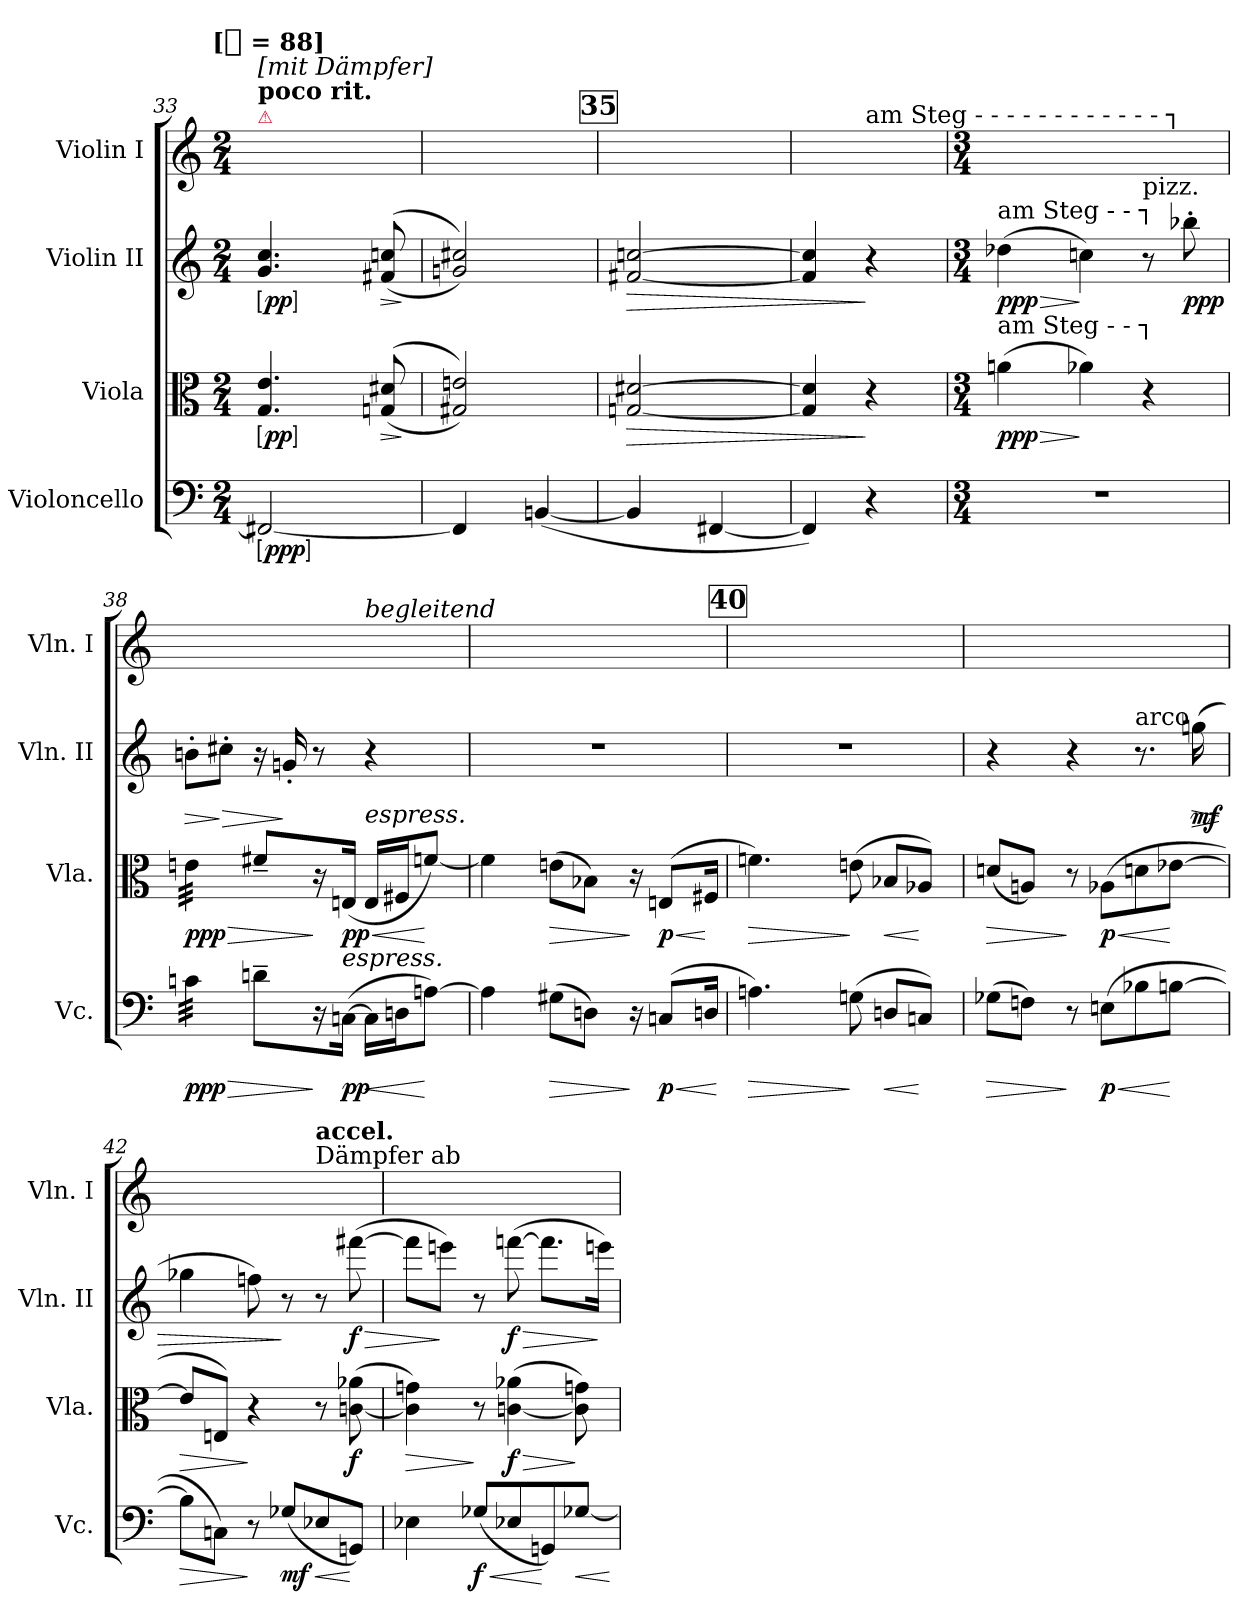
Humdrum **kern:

**kern	**dynam	**kern	**dynam	**kern	**dynam	**kern
*part4	*part4	*part3	*part3	*part2	*part2	*part1
*staff4	*staff4	*staff3	*staff3	*staff2	*staff2	*staff1
*I"Violoncello	*	*I"Viola	*	*I"Violin II	*	*I"Violin I
*I'Vc.	*	*I'Vla.	*	*I'Vln. II	*	*I'Vln. I
*clefF4	*	*clefC3	*	*clefG2	*	*clefG2
*k[]	*	*k[]	*	*k[]	*	*k[]
*C:	*	*C:	*	*C:	*	*C:
!!LO:TX:omd:t=[[quarter] = 88]
*M2/4	*	*M2/4	*	*M2/4	*	*M2/4
*MM88	*	*MM88	*	*MM88	*	*MM88
=33	=33	=33	=33	=33	=33	=33
!	!	!	!	!	!	!LO:TX:a:color=crimson:t=⚠
!	!	!	!	!	!	!LO:TX:a:B:t=poco rit.
!	!	!	!	!	!	!LO:TX:a:t=[mit Dämpfer]
!	!LO:DY:ed=brack	!	!LO:DY:ed=brack	!	!LO:DY:ed=brack	!
2FF#X_	ppp	4.G 4.e	pp	4.g 4.cc	pp	8ryy
.	.	.	.	.	.	8ryy
.	.	.	.	.	.	8ryy
!	!	!	!LO:HP:b	!	!LO:HP:b	!
.	.	(<(>8Gn 8d#X	>	(<(>8f#X 8ccn	>	8ryy
.	.	.	]	.	]	.
=34	=34	=34	=34	=34	=34	=34
4FF#]	.	2G#X 2en))	.	2gn 2cc#X))	.	8ryy
.	.	.	.	.	.	4.ryy
([4BBn	.	.	.	.	.	.
!!LO:REH:place=s1:t=35
=35	=35	=35	=35	=35	=35	=35
!	!	!	!LO:HP:b	!	!LO:HP:b	!
4BB]	.	[2Gn [2d#X	>	[2f#X [2ccn	>	8ryy
.	.	.	.	.	.	4ryy
[4FF#X	.	.	.	.	.	.
.	.	.	.	.	.	8ryy
=36	=36	=36	=36	=36	=36	=36
4FF#])	.	4G] 4d#]	.	4f#] 4cc]	.	4ryy
*	*	*	*	*	*	*MM88
!	!	!	!	!	!	!LO:TX:a:t=am Steg - - - - - - - - - - - - ┐
4r	.	4r	]	4r	]	8ryy
.	.	.	.	.	.	8ryy
=37	=37	=37	=37	=37	=37	=37
*M3/4	*	*M3/4	*	*M3/4	*	*M3/4
!	!	!	!	!LO:TX:a:t=am Steg - - ┐	!	!
!	!	!LO:TX:a:t=am Steg - - ┐	!	!	!	!
!	!	!	!LO:HP:b	!	!LO:HP:b	!
4%3r	.	(4an	> ppp	(4dd-X	> ppp	8ryy
.	.	.	.	.	.	8ryy
.	.	4a-X)	]	4ccn)	]	4ryy
!	!	!	!	!LO:TX:a:t=pizz.	!	!
.	.	4r	.	8r	.	8ryy
.	.	.	.	8bb-X'"	ppp	8ryy
=38	=38	=38	=38	=38	=38	=38
!	!	!LO:TX:a:t=am Steg - - ┐	!	!	!	!
!LO:TX:a:t=am Steg - - ┐	!	!	!	!	!	!
!	!LO:HP:b	!	!LO:HP:b	!	!LO:HP:b	!
*tremolo	*	*	*	*	*	*
*	*	*tremolo	*	*	*	*
32cnLLL	> ppp	32enLLL	> ppp	8bn'"L	>	8ryy
32cn	.	32en	.	.	.	.
32cn	.	32en	.	.	.	.
32cn	.	32en	.	.	.	.
!	!	!	!	!	!LO:HP:n=1:b	!
32cn	.	32en	.	8cc#X'"J	] >	8ryy
32cn	.	32en	.	.	.	.
32cn	.	32en	.	.	.	.
32cnJJJ	.	32enJJJ	.	.	.	.
*	*	*Xtremolo	*	*	*	*
*Xtremolo	*	*	*	*	*	*
8dn~L	.	8f#X~L	.	16r	.	16ryy
.	.	.	.	16gn'"	]	16ryy
16r	]	16r	]	8r	.	8ryy
!LO:TX:a:i:t=espress.	!	!	!	!	!	!
!	!	!	!LO:HP:b	!	!	!
([16CnJk	pp	(16EnJk	< pp	.	.	.
!	!	!	!	!	!	!LO:TX:a:i:t=begleitend
!	!	!LO:TX:a:i:t=espress.	!	!	!	!
!	!LO:HP:b	!	!	!	!	!
16CLL]	<	16ELL	.	4r	.	8.ryy
16DnJ	.	16F#XJ	.	.	.	.
[8AnJ)	[	[8fnJ)	[	.	.	.
.	.	.	.	.	.	16ryy
=39	=39	=39	=39	=39	=39	=39
4A]	.	4f]	.	4%3r	.	8ryy
.	.	.	.	.	.	8ryy
!	!LO:HP:b	!	!LO:HP:b	!	!	!
(8G#XL	>	(8enL	>	.	.	8.ryy
8DnJ)	.	8B-XJ)	.	.	.	.
.	.	.	.	.	.	16ryy
16r	]	16r	]	.	.	8ryy
!	!LO:HP:b	!	!LO:HP:b	!	!	!
(>8CnL	< p	(>8EnL	< p	.	.	.
.	.	.	.	.	.	8ryy
16DnJk	.	16F#XJk	[	.	.	.
.	[	.	.	.	.	.
!!LO:REH:place=s1:t=40
=40	=40	=40	=40	=40	=40	=40
!	!LO:HP:b	!	!LO:HP:b	!	!	!
4.An)	>	4.fn)	>	4%3r	.	8.ryy
.	.	.	.	.	.	16ryy
.	.	.	.	.	.	8ryy
(>8Gn	]	(>8en	]	.	.	8ryy
!	!LO:HP:b	!	!LO:HP:b	!	!	!
8DnL	<	8B-XL	<	.	.	8.ryy
8CnJ)	[	8A-XJ)	[	.	.	.
.	.	.	.	.	.	16ryy
=41	=41	=41	=41	=41	=41	=41
!	!LO:HP:b	!	!LO:HP:b	!	!	!
(8G-XL	>	(8dnL	>	4r	.	8.ryy
8FnJ)	.	8AnJ)	.	.	.	.
.	.	.	.	.	.	16ryy
8r	]	8r	]	4r	.	8ryy
!	!LO:HP:b	!	!LO:HP:b	!	!	!
(8EnL	< p	(>8A-XL	< p	.	.	8ryy
!	!	!	!	!LO:TX:a:t=arco	!	!
8B-X	.	8dn	.	8.r	.	8ryy
[8BnJ	[	[8e-XJ	[	.	.	16ryy
!	!	!	!	!	!LO:HP:b	!
.	.	.	.	(16ggn	> mf	16ryy
=42	=42	=42	=42	=42	=42	=42
!	!LO:HP:b	!	!LO:HP:b	!	!	!
8BL]	>	8e-L]	>	4gg-X	.	4ryy
8CnJ)	.	8EnJ)	.	.	.	.
8r	]	4r	]	8ffn)	.	8ryy
!	!LO:HP:b	!	!	!	!	!
(8G-X/L	< mf	.	.	8r	]	8ryy
!	!	!	!	!	!	!LO:TX:a:t=Dämpfer ab
!	!	!	!	!	!	!LO:TX:a:B:t=accel.
8E-X	.	8r	.	8r	.	4ryy
!	!	!	!	!	!LO:HP:b	!
8GGnJ)	[	([8cn 8a-X	f	([8fff#X	> f	.
=43	=43	=43	=43	=43	=43	=43
!	!	!	!LO:HP:b	!	!	!
4E-X	.	4c] 4gn)	>	8fff#L]	.	4%3ryy
.	.	.	.	8eeenJ)	]	.
!	!LO:HP:b	!	!	!	!	!
(8G-X/L	< f	8r	]	8r	.	.
!	!	!	!LO:HP:b	!	!LO:HP:b	!
8E-X	.	([4cn 4a-X	> f	([8fffn	> f	.
8GGn)	[	.	.	8.fffL]	.	.
!	!LO:HP:b	!	!	!	!	!
[>8G-XJ	<	8c] 8gn)	]	.	.	.
.	.	.	.	16eeenJk)	]	.
.	[	.	.	.	.	.
=	=	=	=	=	=	=
*-	*-	*-	*-	*-	*-	*-
